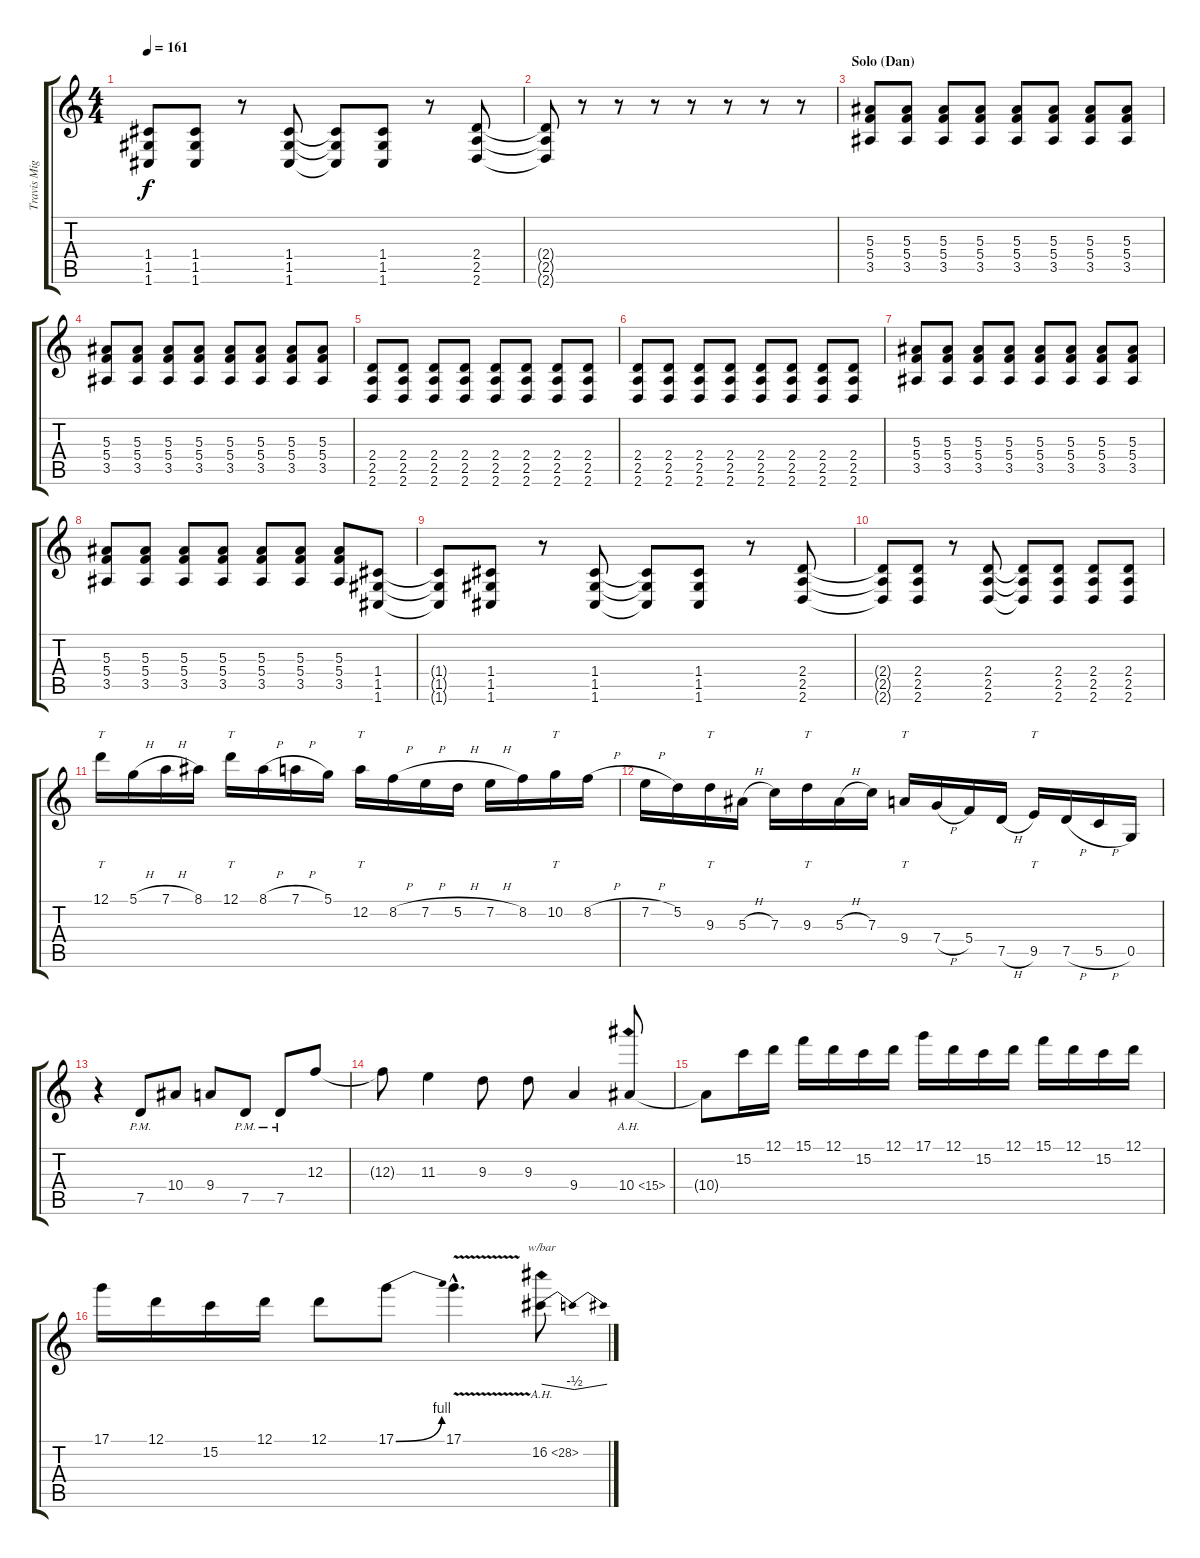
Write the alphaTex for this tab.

\track ("Travis Miguel" "Travis Mig") {instrument distortionguitar}
\staff {score tabs}
\tuning (D4 A3 F3 C3 G2 C2) {hide}
\ts (4 4)
\tempo 161
\clef g2
\ks c
(1.4{t} 1.5{t} 1.6{t}).8{dy f} (1.4 1.5 1.6).8 r.8 (1.4 1.5 1.6).8 (1.4{t} 1.5{t} 1.6{t}).8 (1.4 1.5 1.6).8 r.8 (2.4 2.5 2.6).8 |
(2.4{t} 2.5{t} 2.6{t}).8 r.8 r.8 r.8 r.8 r.8 r.8 r.8 |
\section ("" "Solo (Dan)")
(5.3 5.4 3.5).8 (5.3 5.4 3.5).8 (5.3 5.4 3.5).8 (5.3 5.4 3.5).8 (5.3 5.4 3.5).8 (5.3 5.4 3.5).8 (5.3 5.4 3.5).8 (5.3 5.4 3.5).8 |
(5.3 5.4 3.5).8 (5.3 5.4 3.5).8 (5.3 5.4 3.5).8 (5.3 5.4 3.5).8 (5.3 5.4 3.5).8 (5.3 5.4 3.5).8 (5.3 5.4 3.5).8 (5.3 5.4 3.5).8 |
(2.4 2.5 2.6).8 (2.4 2.5 2.6).8 (2.4 2.5 2.6).8 (2.4 2.5 2.6).8 (2.4 2.5 2.6).8 (2.4 2.5 2.6).8 (2.4 2.5 2.6).8 (2.4 2.5 2.6).8 |
(2.4 2.5 2.6).8 (2.4 2.5 2.6).8 (2.4 2.5 2.6).8 (2.4 2.5 2.6).8 (2.4 2.5 2.6).8 (2.4 2.5 2.6).8 (2.4 2.5 2.6).8 (2.4 2.5 2.6).8 |
(5.3 5.4 3.5).8 (5.3 5.4 3.5).8 (5.3 5.4 3.5).8 (5.3 5.4 3.5).8 (5.3 5.4 3.5).8 (5.3 5.4 3.5).8 (5.3 5.4 3.5).8 (5.3 5.4 3.5).8 |
(5.3 5.4 3.5).8 (5.3 5.4 3.5).8 (5.3 5.4 3.5).8 (5.3 5.4 3.5).8 (5.3 5.4 3.5).8 (5.3 5.4 3.5).8 (5.3 5.4 3.5).8 (1.4 1.5 1.6).8 |
(1.4{t} 1.5{t} 1.6{t}).8 (1.4 1.5 1.6).8 r.8 (1.4 1.5 1.6).8 (1.4{t} 1.5{t} 1.6{t}).8 (1.4 1.5 1.6).8 r.8 (2.4 2.5 2.6).8 |
(2.4{t} 2.5{t} 2.6{t}).8 (2.4 2.5 2.6).8 r.8 (2.4 2.5 2.6).8 (2.4{t} 2.5{t} 2.6{t}).8 (2.4 2.5 2.6).8 (2.4 2.5 2.6).8 (2.4 2.5 2.6).8 |
12.1.16{tt} 5.1{h}.16 7.1{h}.16 8.1.16 12.1.16{tt} 8.1{h}.16 7.1{h}.16 5.1.16 12.2.16{tt} 8.2{h}.16 7.2{h}.16 5.2{h}.16 7.2{h}.16 8.2.16 10.2.16{tt} 8.2{h}.16 |
7.2{h}.16 5.2.16 9.3.16{tt} 5.3{h}.16 7.3.16 9.3.16{tt} 5.3{h}.16 7.3.16 9.4.16{tt} 7.4{h}.16 5.4.16 7.5{h}.16 9.5.16{tt} 7.5{h}.16 5.5{h}.16 0.5.16 |
r.4 7.5{pm}.8 10.4.8 9.4.8 7.5{pm}.8 7.5{pm}.8 12.3.8 |
12.3{t}.8 11.3.4 9.3.8 9.3.8 9.4.4 10.4{ah 5}.8 |
10.4{t}.8 15.2.16 12.1.16 15.1.16 12.1.16 15.2.16 12.1.16 17.1.16 12.1.16 15.2.16 12.1.16 15.1.16 12.1.16 15.2.16 12.1.16 |
17.1.16 12.1.16 15.2.16 12.1.16 12.1.8 17.1{be (bend 0 0 60 4)}.8 17.1{v hac}.4{d} 16.2{ah 12}.8{tbe (dip default 0 0 30 -2 60 0)}
